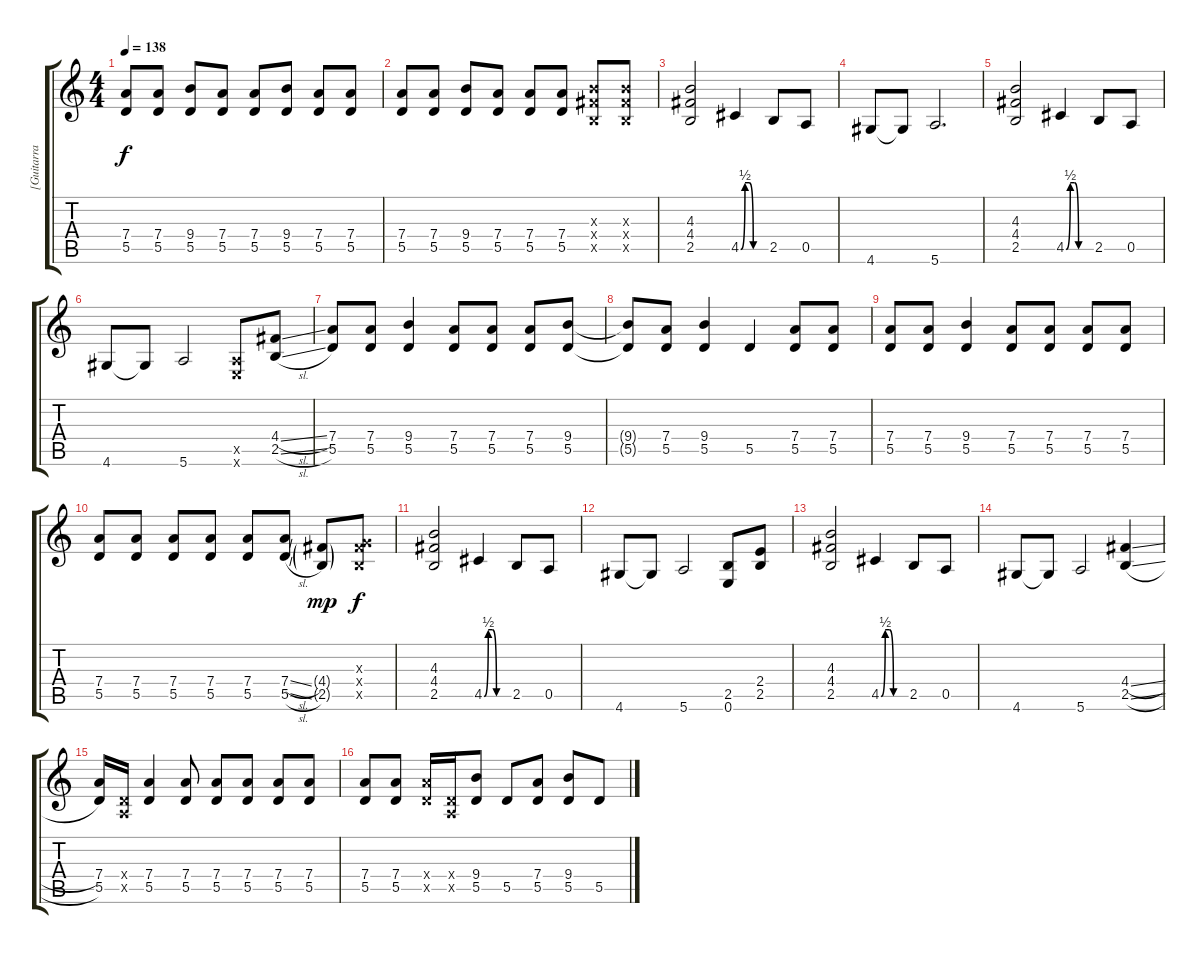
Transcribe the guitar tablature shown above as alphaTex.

\track ("[Guitarra 2] Brad Whitford" "[Guitarra ") {instrument overdrivenguitar}
\staff {score tabs}
\tuning (E4 B3 G3 D3 A2 E2) {hide}
\ts (4 4)
\tempo 138
\clef g2
\ks c
(7.4 5.5).8{dy f} (7.4 5.5).8 (9.4 5.5).8 (7.4 5.5).8 (7.4 5.5).8 (9.4 5.5).8 (7.4 5.5).8 (7.4 5.5).8 |
(7.4 5.5).8 (7.4 5.5).8 (9.4 5.5).8 (7.4 5.5).8 (7.4 5.5).8 (7.4 5.5).8 (4.3{x} 4.4{x} 2.5{x}).8 (4.3{x} 4.4{x} 2.5{x}).8 |
(4.3 4.4 2.5).2 4.5{be (custom 0 0 10 2 20 2 30 0 60 0)}.4 2.5.8 0.5.8 |
4.6.8 4.6{t}.8 5.6.2{d} |
(4.3 4.4 2.5).2 4.5{be (custom 0 0 10 2 20 2 30 0 60 0)}.4 2.5.8 0.5.8 |
4.6.8 4.6{t}.8 5.6.2 (0.5{x} 0.6{x}).8 (4.4{sl} 2.5{sl}).8 |
(7.4 5.5).8 (7.4 5.5).8 (9.4 5.5).4 (7.4 5.5).8 (7.4 5.5).8 (7.4 5.5).8 (9.4 5.5).8 |
(9.4{t} 5.5{t}).8 (7.4 5.5).8 (9.4 5.5).4 5.5.4 (7.4 5.5).8 (7.4 5.5).8 |
(7.4 5.5).8 (7.4 5.5).8 (9.4 5.5).4 (7.4 5.5).8 (7.4 5.5).8 (7.4 5.5).8 (7.4 5.5).8 |
(7.4 5.5).8 (7.4 5.5).8 (7.4 5.5).8 (7.4 5.5).8 (7.4 5.5).8 (7.4{sl} 5.5{sl}).8 (4.4{g} 2.5{g}).8{dy mp} (0.3{x} 4.4{x} 2.5{x}).8{dy f} |
(4.3 4.4 2.5).2 4.5{be (custom 0 0 10 2 20 2 30 0 60 0)}.4 2.5.8 0.5.8 |
4.6.8 4.6{t}.8 5.6.2 (2.5 0.6).8 (2.4 2.5).8 |
(4.3 4.4 2.5).2 4.5{be (custom 0 0 10 2 20 2 30 0 60 0)}.4 2.5.8 0.5.8 |
4.6.8 4.6{t}.8 5.6.2 (4.4{sl} 2.5{sl}).4 |
(7.4 5.5).16 (0.4{x} 0.5{x}).16 (7.4 5.5).4 (7.4 5.5).8 (7.4 5.5).8 (7.4 5.5).8 (7.4 5.5).8 (7.4 5.5).8 |
(7.4 5.5).8 (7.4 5.5).8 (7.4{x} 5.5{x}).16 (0.4{x} 0.5{x}).16 (9.4 5.5).8 5.5.8 (7.4 5.5).8 (9.4 5.5).8 5.5.8
